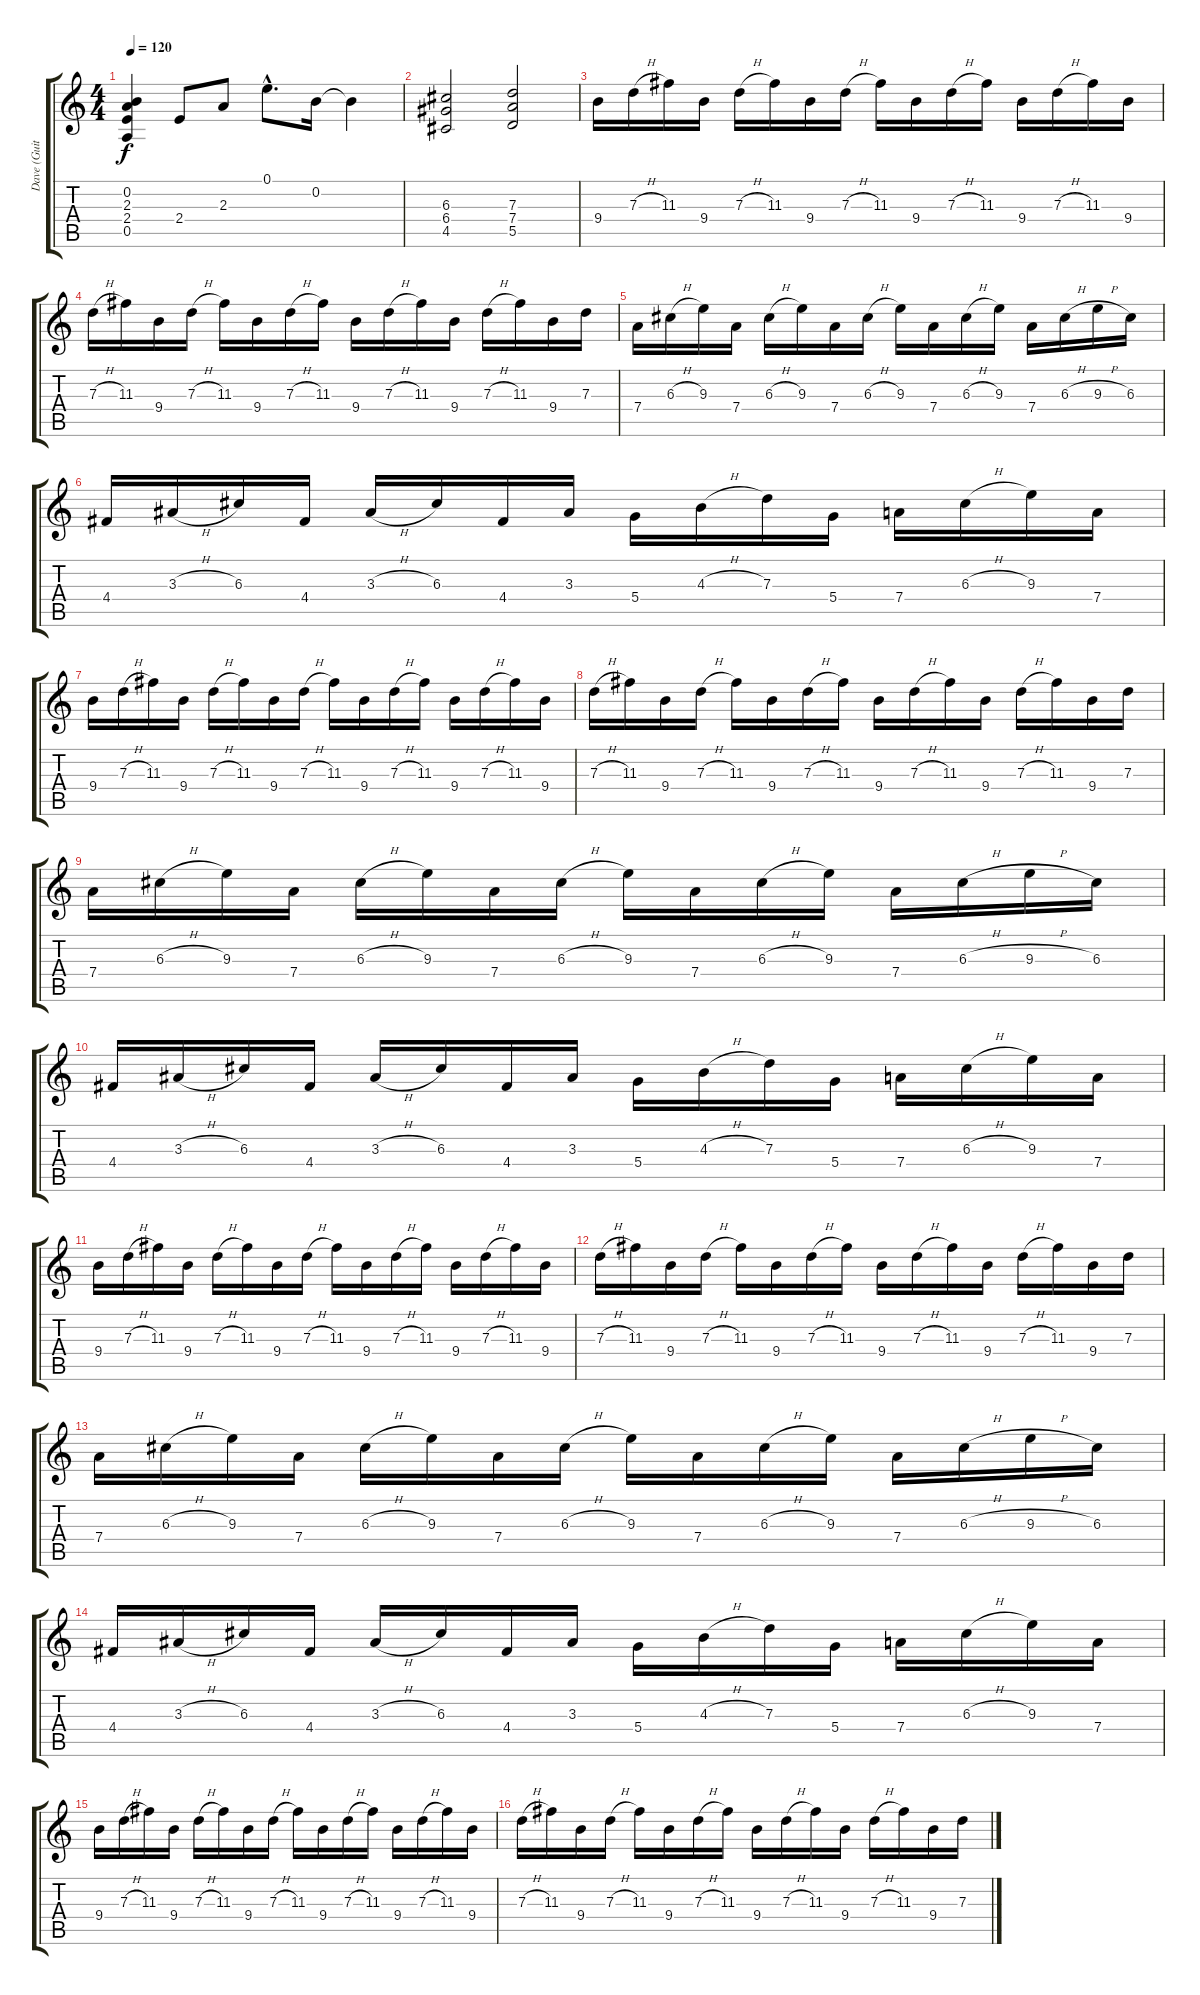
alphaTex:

\track ("Dave (Guitar)" "Dave (Guit") {instrument distortionguitar}
\staff {score tabs}
\tuning (E4 B3 G3 D3 A2 E2) {hide}
\ts (4 4)
\tempo 120
\clef g2
\ks c
(0.2 2.3 2.4 0.5).4{dy f} 2.4.8 2.3.8 0.1{hac}.8{d} 0.2.16 0.2{t}.4 |
(6.3 6.4 4.5).2 (7.3 7.4 5.5).2 |
9.4.16 7.3{h}.16 11.3.16 9.4.16 7.3{h}.16 11.3.16 9.4.16 7.3{h}.16 11.3.16 9.4.16 7.3{h}.16 11.3.16 9.4.16 7.3{h}.16 11.3.16 9.4.16 |
7.3{h}.16 11.3.16 9.4.16 7.3{h}.16 11.3.16 9.4.16 7.3{h}.16 11.3.16 9.4.16 7.3{h}.16 11.3.16 9.4.16 7.3{h}.16 11.3.16 9.4.16 7.3.16 |
7.4.16 6.3{h}.16 9.3.16 7.4.16 6.3{h}.16 9.3.16 7.4.16 6.3{h}.16 9.3.16 7.4.16 6.3{h}.16 9.3.16 7.4.16 6.3{h}.16 9.3{h}.16 6.3.16 |
4.4.16 3.3{h}.16 6.3.16 4.4.16 3.3{h}.16 6.3.16 4.4.16 3.3.16 5.4.16 4.3{h}.16 7.3.16 5.4.16 7.4.16 6.3{h}.16 9.3.16 7.4.16 |
9.4.16 7.3{h}.16 11.3.16 9.4.16 7.3{h}.16 11.3.16 9.4.16 7.3{h}.16 11.3.16 9.4.16 7.3{h}.16 11.3.16 9.4.16 7.3{h}.16 11.3.16 9.4.16 |
7.3{h}.16 11.3.16 9.4.16 7.3{h}.16 11.3.16 9.4.16 7.3{h}.16 11.3.16 9.4.16 7.3{h}.16 11.3.16 9.4.16 7.3{h}.16 11.3.16 9.4.16 7.3.16 |
7.4.16 6.3{h}.16 9.3.16 7.4.16 6.3{h}.16 9.3.16 7.4.16 6.3{h}.16 9.3.16 7.4.16 6.3{h}.16 9.3.16 7.4.16 6.3{h}.16 9.3{h}.16 6.3.16 |
4.4.16 3.3{h}.16 6.3.16 4.4.16 3.3{h}.16 6.3.16 4.4.16 3.3.16 5.4.16 4.3{h}.16 7.3.16 5.4.16 7.4.16 6.3{h}.16 9.3.16 7.4.16 |
9.4.16 7.3{h}.16 11.3.16 9.4.16 7.3{h}.16 11.3.16 9.4.16 7.3{h}.16 11.3.16 9.4.16 7.3{h}.16 11.3.16 9.4.16 7.3{h}.16 11.3.16 9.4.16 |
7.3{h}.16 11.3.16 9.4.16 7.3{h}.16 11.3.16 9.4.16 7.3{h}.16 11.3.16 9.4.16 7.3{h}.16 11.3.16 9.4.16 7.3{h}.16 11.3.16 9.4.16 7.3.16 |
7.4.16 6.3{h}.16 9.3.16 7.4.16 6.3{h}.16 9.3.16 7.4.16 6.3{h}.16 9.3.16 7.4.16 6.3{h}.16 9.3.16 7.4.16 6.3{h}.16 9.3{h}.16 6.3.16 |
4.4.16 3.3{h}.16 6.3.16 4.4.16 3.3{h}.16 6.3.16 4.4.16 3.3.16 5.4.16 4.3{h}.16 7.3.16 5.4.16 7.4.16 6.3{h}.16 9.3.16 7.4.16 |
9.4.16 7.3{h}.16 11.3.16 9.4.16 7.3{h}.16 11.3.16 9.4.16 7.3{h}.16 11.3.16 9.4.16 7.3{h}.16 11.3.16 9.4.16 7.3{h}.16 11.3.16 9.4.16 |
7.3{h}.16 11.3.16 9.4.16 7.3{h}.16 11.3.16 9.4.16 7.3{h}.16 11.3.16 9.4.16 7.3{h}.16 11.3.16 9.4.16 7.3{h}.16 11.3.16 9.4.16 7.3.16
